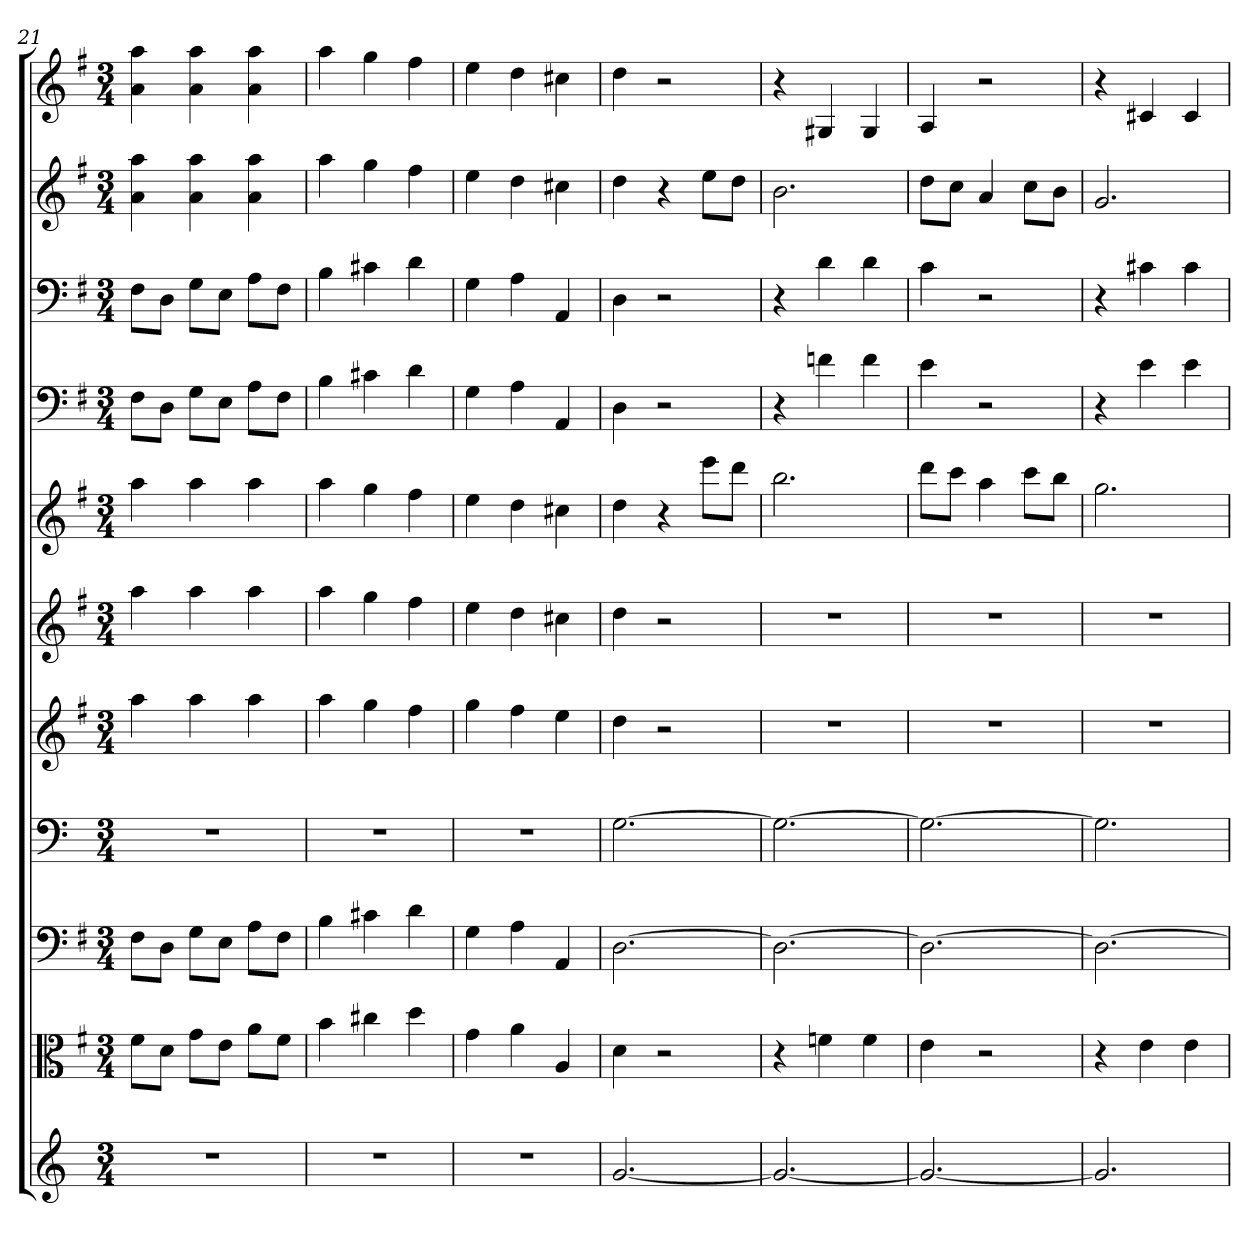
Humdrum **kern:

**kern	**kern	**kern	**kern	**kern	**kern	**kern	**kern	**kern	**kern	**kern
*part11	*part10	*part9	*part8	*part7	*part6	*part5	*part4	*part3	*part2	*part1
*staff11	*staff10	*staff9	*staff8	*staff7	*staff6	*staff5	*staff4	*staff3	*staff2	*staff1
*	*clefC3	*clefF4	*	*	*	*	*clefF4	*clefF4	*	*
*k[]	*k[f#]	*k[f#]	*k[]	*k[f#]	*k[f#]	*k[f#]	*k[f#]	*k[f#]	*k[f#]	*k[f#]
*M3/4	*M3/4	*M3/4	*M3/4	*M3/4	*M3/4	*M3/4	*M3/4	*M3/4	*M3/4	*M3/4
=21	=21	=21	=21	=21	=21	=21	=21	=21	=21	=21
2.r	8f#\L	8F#\L	2.r	4aa	4aa	4aa	8F#\L	8F#\L	4a 4aa	4a 4aa
.	8d\J	8D\J	.	.	.	.	8D\J	8D\J	.	.
.	8g\L	8G\L	.	4aa	4aa	4aa	8G\L	8G\L	4a 4aa	4a 4aa
.	8e\J	8E\J	.	.	.	.	8E\J	8E\J	.	.
.	8a\L	8A\L	.	4aa	4aa	4aa	8A\L	8A\L	4a 4aa	4a 4aa
.	8f#\J	8F#\J	.	.	.	.	8F#\J	8F#\J	.	.
=22	=22	=22	=22	=22	=22	=22	=22	=22	=22	=22
2.r	4b	4B	2.r	4aa	4aa	4aa	4B	4B	4aa	4aa
.	4cc#X	4c#X	.	4gg	4gg	4gg	4c#X	4c#X	4gg	4gg
.	4dd	4d	.	4ff#	4ff#	4ff#	4d	4d	4ff#	4ff#
=23	=23	=23	=23	=23	=23	=23	=23	=23	=23	=23
2.r	4g	4G	2.r	4gg	4ee	4ee	4G	4G	4ee	4ee
.	4a	4A	.	4ff#	4dd	4dd	4A	4A	4dd	4dd
.	4A	4AA	.	4ee	4cc#X	4cc#X	4AA	4AA	4cc#X	4cc#X
=24	=24	=24	=24	=24	=24	=24	=24	=24	=24	=24
[2.g	4d	[2.D	[2.G	4dd	4dd	4dd	4D	4D	4dd	4dd
.	2r	.	.	2r	2r	4r	2r	2r	4r	2r
.	.	.	.	.	.	8eeeL	.	.	8eeL	.
.	.	.	.	.	.	8dddJ	.	.	8ddJ	.
=25	=25	=25	=25	=25	=25	=25	=25	=25	=25	=25
2.g_	4r	2.D_	2.G_	2.r	2.r	2.bb	4r	4r	2.b	4r
.	4fn	.	.	.	.	.	4fn	4d	.	4G#X
.	4f	.	.	.	.	.	4f	4d	.	4G#
=26	=26	=26	=26	=26	=26	=26	=26	=26	=26	=26
2.g_	4e	2.D_	2.G_	2.r	2.r	8dddL	4e	4c	8ddL	4A
.	.	.	.	.	.	8cccJ	.	.	8ccJ	.
.	2r	.	.	.	.	4aa	2r	2r	4a	2r
.	.	.	.	.	.	8cccL	.	.	8ccL	.
.	.	.	.	.	.	8bbJ	.	.	8bJ	.
=27	=27	=27	=27	=27	=27	=27	=27	=27	=27	=27
2.g]	4r	2.D_	2.G]	2.r	2.r	2.gg	4r	4r	2.g	4r
.	4e	.	.	.	.	.	4e	4c#X	.	4c#X
.	4e	.	.	.	.	.	4e	4c#	.	4c#
=	=	=	=	=	=	=	=	=	=	=
*-	*-	*-	*-	*-	*-	*-	*-	*-	*-	*-
